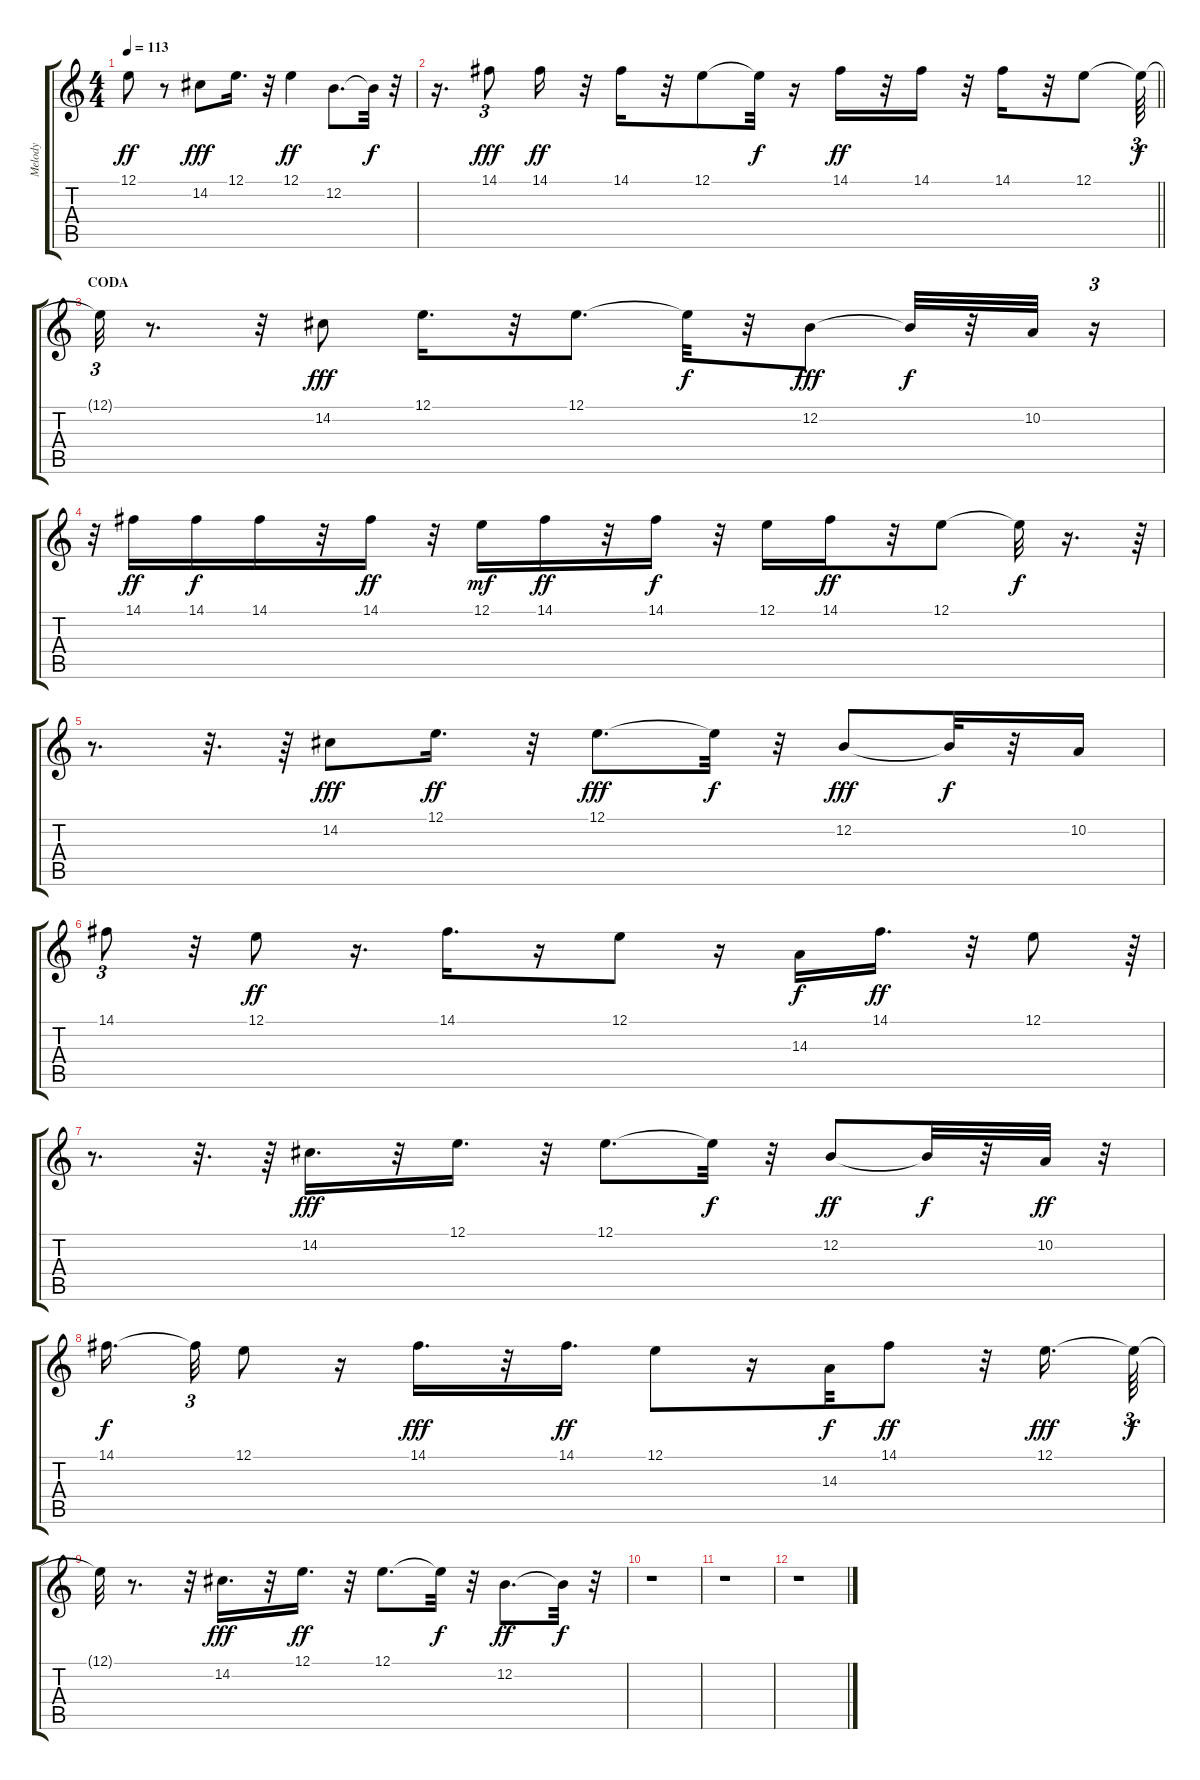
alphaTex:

\track ("Melody" "Melody") {instrument lead6voice}
\staff {score tabs}
\tuning (E4 B3 G3 D3 A2 E2) {hide}
\ts (4 4)
\tempo 113
\clef g2
\ks c
12.1.8{dy ff} r.8 14.2.8{dy fff} 12.1.16{d} r.32 12.1.4{dy ff} 12.2.8{d} 12.2{t}.32{dy f} r.32 |
\barLineRight lightlight
r.16{d} 14.1.8{tu (3 2) dy fff} 14.1.16{dy ff} r.32 14.1.16 r.32 12.1.8 12.1{t}.32{dy f} r.16 14.1.16{dy ff} r.32 14.1.16 r.32 14.1.16 r.32 12.1.8 12.1{t}.64{tu (3 2) dy f} |
\section ("" "CODA")
12.1{t}.32{tu (3 2)} r.8{d} r.32 14.2.8{dy fff} 12.1.16{d} r.32 12.1.8{d} 12.1{t}.32{dy f} r.32 12.2.8{dy fff} 12.2{t}.32{dy f} r.32 10.2.32 r.16{tu (3 2)} |
r.32{tu (3 2)} 14.1.16{dy ff} 14.1.16{dy f} 14.1.16 r.32 14.1.16{dy ff} r.32 12.1.16{dy mf} 14.1.16{dy ff} r.32 14.1.16{dy f} r.32 12.1.16 14.1.16{dy ff} r.32 12.1.8 12.1{t}.32{dy f} r.16{d} r.64{tu (3 2)} |
r.8{d} r.32{d} r.64 14.2.8{dy fff} 12.1.16{d dy ff} r.32 12.1.8{d dy fff} 12.1{t}.32{dy f} r.32 12.2.8{dy fff} 12.2{t}.32{dy f} r.32 10.2.16 |
14.1.8{tu (3 2)} r.32 12.1.8{dy ff} r.16{d} 14.1.16{d} r.16 12.1.8 r.16 14.3.16{dy f} 14.1.16{d dy ff} r.32 12.1.8 r.64{tu (3 2)} |
r.8{d} r.32{d} r.64 14.2.16{d dy fff} r.32 12.1.16{d} r.32 12.1.8{d} 12.1{t}.32{dy f} r.32 12.2.8{dy ff} 12.2{t}.32{dy f} r.32 10.2.32{dy ff} r.32 |
14.1.16{d dy f beam splitsecondary} 14.1{t}.32{tu (3 2)} 12.1.8 r.16 14.1.16{d dy fff} r.32 14.1.16{d dy ff} 12.1.8 r.16 14.3.32{dy f} 14.1.8{dy ff} r.32 12.1.16{d dy fff} 12.1{t}.64{tu (3 2) dy f} |
12.1{t}.32 r.8{d} r.32 14.2.16{d dy fff} r.32 12.1.16{d dy ff} r.32 12.1.8{d} 12.1{t}.32{dy f} r.32 12.2.8{d dy ff} 12.2{t}.32{dy f} r.32 |
r.1 |
r.1 |
r.1
